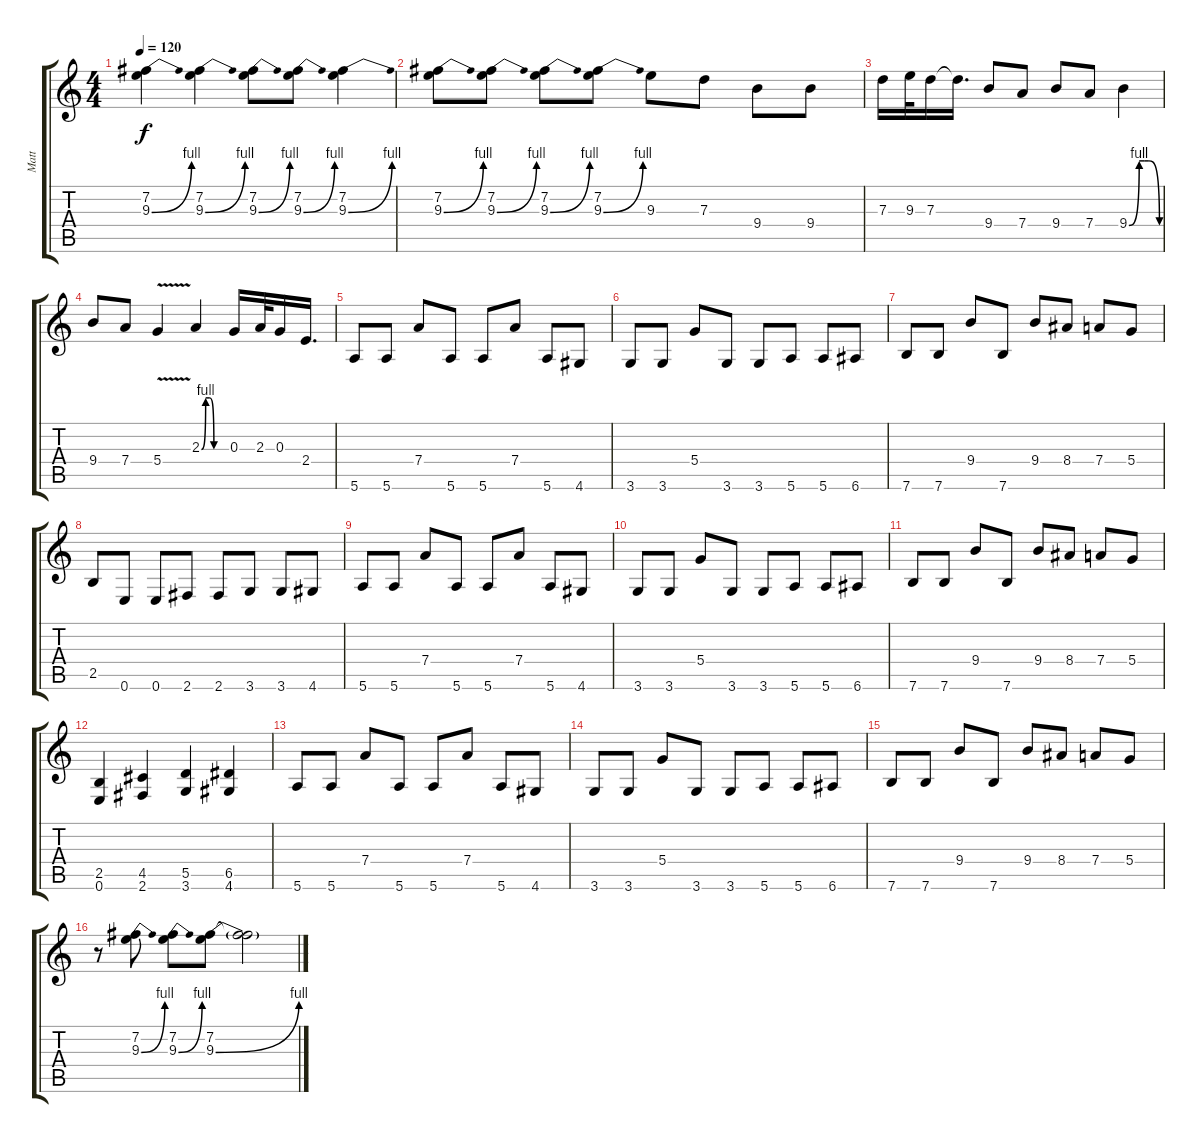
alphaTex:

\track ("Matt" "Matt") {instrument distortionguitar}
\staff {score tabs}
\tuning (E4 B3 G3 D3 A2 E2) {hide}
\ts (4 4)
\tempo 120
\clef g2
\ks c
(7.2 9.3{be (bend 0 0 60 4)}).4{dy f} (7.2 9.3{be (bend 0 0 60 4)}).4 (7.2 9.3{be (bend 0 0 60 4)}).8 (7.2 9.3{be (bend 0 0 60 4)}).8 (7.2 9.3{be (bend 0 0 60 4)}).4 |
(7.2 9.3{be (bend 0 0 60 4)}).8 (7.2 9.3{be (bend 0 0 60 4)}).8 (7.2 9.3{be (bend 0 0 60 4)}).8 (7.2 9.3{be (bend 0 0 60 4)}).8 9.3.8 7.3.8 9.4.8 9.4.8 |
7.3.16 9.3.32 7.3.16 7.3{t}.16{d} 9.4.8 7.4.8 9.4.8 7.4.8 9.4{be (custom 0 0 20 4 30 4 39 4 60 0)}.4 |
9.4.8 7.4.8 5.4{v}.4 2.3{be (custom 0 0 10 4 20 4 30 0 60 0)}.4 0.3.16 2.3.32 0.3.16 2.4.16{d} |
5.6.8 5.6.8 7.4.8 5.6.8 5.6.8 7.4.8 5.6.8 4.6.8 |
3.6.8 3.6.8 5.4.8 3.6.8 3.6.8 5.6.8 5.6.8 6.6.8 |
7.6.8 7.6.8 9.4.8 7.6.8 9.4.8 8.4.8 7.4.8 5.4.8 |
2.5.8 0.6.8 0.6.8 2.6.8 2.6.8 3.6.8 3.6.8 4.6.8 |
5.6.8 5.6.8 7.4.8 5.6.8 5.6.8 7.4.8 5.6.8 4.6.8 |
3.6.8 3.6.8 5.4.8 3.6.8 3.6.8 5.6.8 5.6.8 6.6.8 |
7.6.8 7.6.8 9.4.8 7.6.8 9.4.8 8.4.8 7.4.8 5.4.8 |
(2.5 0.6).4 (4.5 2.6).4 (5.5 3.6).4 (6.5 4.6).4 |
5.6.8 5.6.8 7.4.8 5.6.8 5.6.8 7.4.8 5.6.8 4.6.8 |
3.6.8 3.6.8 5.4.8 3.6.8 3.6.8 5.6.8 5.6.8 6.6.8 |
7.6.8 7.6.8 9.4.8 7.6.8 9.4.8 8.4.8 7.4.8 5.4.8 |
r.8 (7.2 9.3{be (bend 0 0 60 4)}).8 (7.2 9.3{be (bend 0 0 60 4)}).8 (7.2 9.3{be (bend 0 0 60 4)}).8 (7.2{t} 9.3{t}).2
